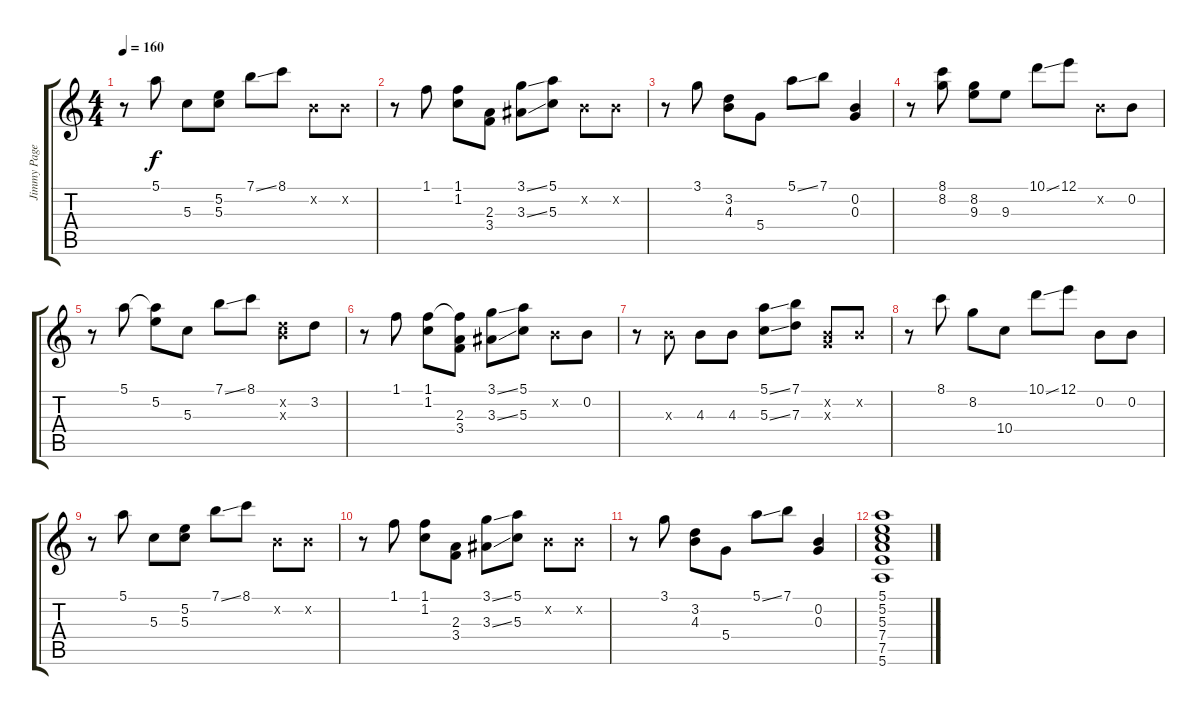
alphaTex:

\track ("Jimmy Page - Rhythm Guitar" "Jimmy Page") {instrument electricguitarclean}
\staff {score tabs}
\tuning (E4 B3 G3 D3 A2 E2) {hide}
\ts (4 4)
\tempo 160
\clef g2
\ks c
r.8{dy f} 5.1.8 5.3.8 (5.2 5.3).8 7.1{ss}.8 8.1.8 0.2{x}.8 0.2{x}.8 |
r.8 1.1.8 (1.1 1.2).8 (2.3 3.4).8 (3.1{ss} 3.3{ss}).8 (5.1 5.3).8 0.2{x}.8 0.2{x}.8 |
r.8 3.1.8 (3.2 4.3).8 5.4.8 5.1{ss}.8 7.1.8 (0.2 0.3).4 |
r.8 (8.1 8.2).8 (8.2 9.3).8 9.3.8 10.1{ss}.8 12.1.8 0.2{x}.8 0.2.8 |
r.8 5.1.8 (5.1{t} 5.2).8 5.3.8 7.1{ss}.8 8.1.8 (3.2{x} 4.3{x}).8 3.2.8 |
r.8 1.1.8 (1.1 1.2).8 (1.1{t} 2.3 3.4).8 (3.1{ss} 3.3{ss}).8 (5.1 5.3).8 0.2{x}.8 0.2.8 |
r.8 4.3{x}.8 4.3.8 4.3.8 (5.1{ss} 5.3{ss}).8 (7.1 7.3).8 (0.2{x} 0.3{x}).8 0.2{x}.8 |
r.8 8.1.8 8.2.8 10.4.8 10.1{ss}.8 12.1.8 0.2.8 0.2.8 |
r.8 5.1.8 5.3.8 (5.2 5.3).8 7.1{ss}.8 8.1.8 0.2{x}.8 0.2{x}.8 |
r.8 1.1.8 (1.1 1.2).8 (2.3 3.4).8 (3.1{ss} 3.3{ss}).8 (5.1 5.3).8 0.2{x}.8 0.2{x}.8 |
r.8 3.1.8 (3.2 4.3).8 5.4.8 5.1{ss}.8 7.1.8 (0.2 0.3).4 |
(5.1 5.2 5.3 7.4 7.5 5.6).1
